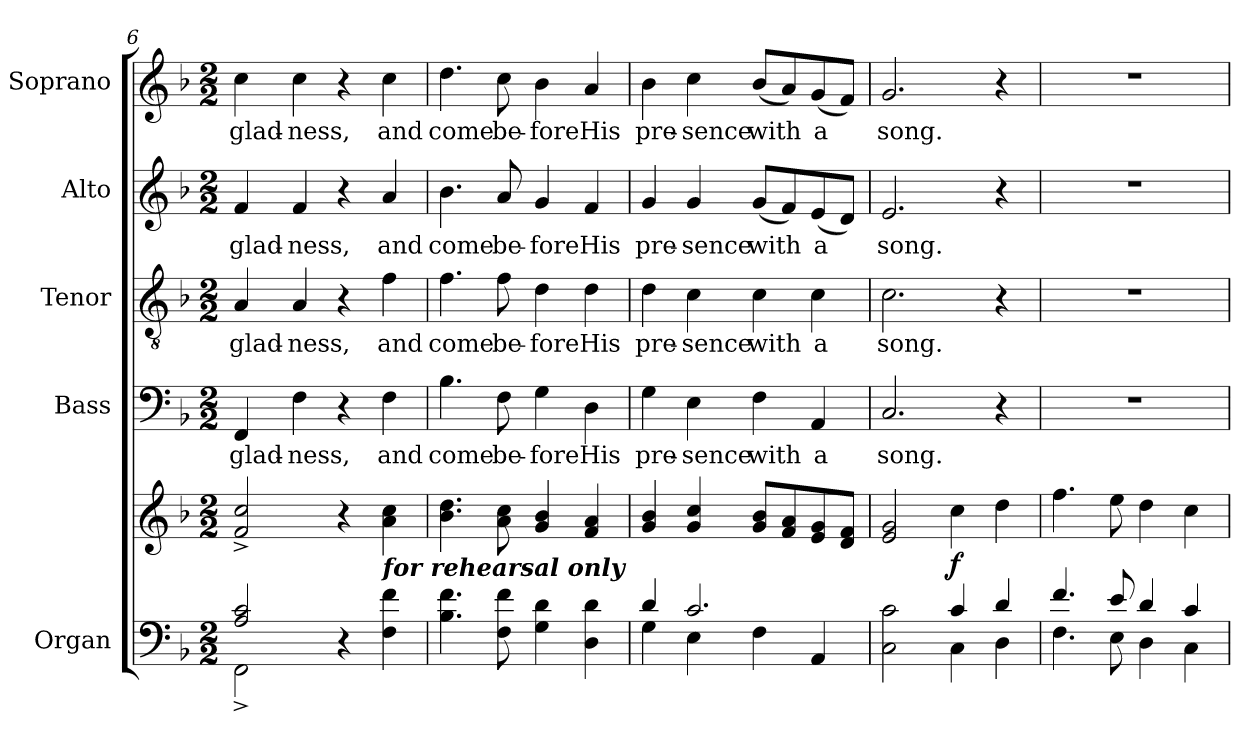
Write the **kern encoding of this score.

**kern	**kern	**dynam	**kern	**text	**kern	**text	**kern	**text	**kern	**text
*part5	*part5	*part5	*part4	*part4	*part3	*part3	*part2	*part2	*part1	*part1
*staff6	*staff5	*staff5/6	*staff4	*staff4	*staff3	*staff3	*staff2	*staff2	*staff1	*staff1
*I"Organ	*	*	*I"Bass	*	*I"Tenor	*	*I"Alto	*	*I"Soprano	*
*I'Org.	*	*	*I'B.	*	*I'T.	*	*I'A.	*	*I'S.	*
!!LO:LB:g=z
*clefF4	*clefG2	*	*clefF4	*	*clefGv2	*	*clefG2	*	*clefG2	*
*	*	*	*	*	*ITrd7c12	*	*	*	*	*
*k[b-]	*k[b-]	*	*k[b-]	*	*k[b-]	*	*k[b-]	*	*k[b-]	*
*F:	*F:	*	*F:	*	*F:	*	*F:	*	*F:	*
*M2/2	*M2/2	*	*M2/2	*	*M2/2	*	*M2/2	*	*M2/2	*
=6	=6	=6	=6	=6	=6	=6	=6	=6	=6	=6
*^	*	*	*	*	*	*	*	*	*	*
!	!	!	!	!	!LO:LY:b:color=#000000	!	!	!	!	!	!
!	!	!	!	!	!	!	!LO:LY:b:color=#000000	!	!	!	!
!	!	!	!	!	!	!	!	!	!LO:LY:b:color=#000000	!	!
!	!	!	!	!	!	!	!	!	!	!	!LO:LY:b:color=#000000
2Ai/ 2ci	2FF^i\	2fi/^ 2cci^	.	4FFi/	glad-	4AAi/	glad-	4fi/	glad-	4cci\	glad-
!	!	!	!	!	!LO:LY:b:color=#000000	!	!	!	!	!	!
!	!	!	!	!	!	!	!LO:LY:b:color=#000000	!	!	!	!
!	!	!	!	!	!	!	!	!	!LO:LY:b:color=#000000	!	!
!	!	!	!	!	!	!	!	!	!	!	!LO:LY:b:color=#000000
.	.	.	.	4Fi\	-ness,	4AAi/	-ness,	4fi/	-ness,	4cci\	-ness,
4r	2ryy	4r	.	4r	.	4r	.	4r	.	4r	.
!	!	!	!	!	!LO:LY:b:color=#000000	!	!	!	!	!	!
!	!	!	!	!	!	!	!LO:LY:b:color=#000000	!	!	!	!
!	!	!	!	!	!	!	!	!	!LO:LY:b:color=#000000	!	!
!	!	!LO:TX:b:Bi:t=for rehearsal only	!	!	!	!	!	!	!	!	!
!	!	!	!	!	!	!	!	!	!	!	!LO:LY:b:color=#000000
4Fi\ 4fi	.	4ai\ 4cci	.	4Fi\	and	4Fi\	and	4ai/	and	4cci\	and
*v	*v	*	*	*	*	*	*	*	*	*	*
=7	=7	=7	=7	=7	=7	=7	=7	=7	=7	=7
!	!	!	!	!LO:LY:b:color=#000000	!	!	!	!	!	!
!	!	!	!	!	!	!LO:LY:b:color=#000000	!	!	!	!
!	!	!	!	!	!	!	!	!LO:LY:b:color=#000000	!	!
!	!	!	!	!	!	!	!	!	!	!LO:LY:b:color=#000000
4.B-i\ 4.fi	4.b-i\ 4.ddi	.	4.B-i\	come	4.Fi\	come	4.b-i\	come	4.ddi\	come
!	!	!	!	!LO:LY:b:color=#000000	!	!	!	!	!	!
!	!	!	!	!	!	!LO:LY:b:color=#000000	!	!	!	!
!	!	!	!	!	!	!	!	!LO:LY:b:color=#000000	!	!
!	!	!	!	!	!	!	!	!	!	!LO:LY:b:color=#000000
8Fi\ 8fi	8ai\ 8cci	.	8Fi\	be-	8Fi\	be-	8ai/	be-	8cci\	be-
!	!	!	!	!LO:LY:b:color=#000000	!	!	!	!	!	!
!	!	!	!	!	!	!LO:LY:b:color=#000000	!	!	!	!
!	!	!	!	!	!	!	!	!LO:LY:b:color=#000000	!	!
!	!	!	!	!	!	!	!	!	!	!LO:LY:b:color=#000000
4Gi\ 4di	4gi/ 4b-i	.	4Gi\	-fore	4Di\	-fore	4gi/	-fore	4b-i\	-fore
!	!	!	!	!LO:LY:b:color=#000000	!	!	!	!	!	!
!	!	!	!	!	!	!LO:LY:b:color=#000000	!	!	!	!
!	!	!	!	!	!	!	!	!LO:LY:b:color=#000000	!	!
!	!	!	!	!	!	!	!	!	!	!LO:LY:b:color=#000000
4Di\ 4di	4fi/ 4ai	.	4Di\	His	4Di\	His	4fi/	His	4ai/	His
=8	=8	=8	=8	=8	=8	=8	=8	=8	=8	=8
*^	*	*	*	*	*	*	*	*	*	*
!	!	!	!	!	!LO:LY:b:color=#000000	!	!	!	!	!	!
!	!	!	!	!	!	!	!LO:LY:b:color=#000000	!	!	!	!
!	!	!	!	!	!	!	!	!	!LO:LY:b:color=#000000	!	!
!	!	!	!	!	!	!	!	!	!	!	!LO:LY:b:color=#000000
4di/	4Gi\	4gi/ 4b-i	.	4Gi\	pre-	4Di\	pre-	4gi/	pre-	4b-i\	pre-
!	!	!	!	!	!LO:LY:b:color=#000000	!	!	!	!	!	!
!	!	!	!	!	!	!	!LO:LY:b:color=#000000	!	!	!	!
!	!	!	!	!	!	!	!	!	!LO:LY:b:color=#000000	!	!
!	!	!	!	!	!	!	!	!	!	!	!LO:LY:b:color=#000000
2.ci/	4Ei\	4gi/ 4cci	.	4Ei\	-sence	4Ci\	-sence	4gi/	-sence	4cci\	-sence
!	!	!	!	!	!LO:LY:b:color=#000000	!	!	!	!	!	!
!	!	!	!	!	!	!	!LO:LY:b:color=#000000	!	!	!	!
!	!	!	!	!	!	!	!	!	!LO:LY:b:color=#000000	!	!
!	!	!	!	!	!	!	!	!	!	!	!LO:LY:b:color=#000000
.	4Fi\	8gi/ 8b-i/L	.	4Fi\	with	4Ci\	with	(8gi/L	with	(8b-i/L	with
.	.	8fi/ 8ai/	.	.	.	.	.	8fi/)	.	8ai/)	.
!	!	!	!	!	!LO:LY:b:color=#000000	!	!	!	!	!	!
!	!	!	!	!	!	!	!LO:LY:b:color=#000000	!	!	!	!
!	!	!	!	!	!	!	!	!	!LO:LY:b:color=#000000	!	!
!	!	!	!	!	!	!	!	!	!	!	!LO:LY:b:color=#000000
.	4AAi/	8ei/ 8gi/	.	4AAi/	a	4Ci\	a	(8ei/	a	(8gi/	a
.	.	8di/ 8fi/J	.	.	.	.	.	8di/J)	.	8fi/J)	.
=9	=9	=9	=9	=9	=9	=9	=9	=9	=9	=9	=9
!	!	!	!	!	!LO:LY:b:color=#000000	!	!	!	!	!	!
!	!	!	!	!	!	!	!LO:LY:b:color=#000000	!	!	!	!
!	!	!	!	!	!	!	!	!	!LO:LY:b:color=#000000	!	!
!	!	!	!	!	!	!	!	!	!	!	!LO:LY:b:color=#000000
2Ci\ 2ci	2ryy	2ei/ 2gi	.	2.Ci/	song.	2.Ci\	song.	2.ei/	song.	2.gi/	song.
4ci/	4Ci\	4cci\	f	.	.	.	.	.	.	.	.
4di/	4Di\	4ddi\	.	4r	.	4r	.	4r	.	4r	.
=10	=10	=10	=10	=10	=10	=10	=10	=10	=10	=10	=10
4.fi/	4.Fi\	4.ffi\	.	1r	.	1r	.	1r	.	1r	.
8ei/	8Ei\	8eei\	.	.	.	.	.	.	.	.	.
4di/	4Di\	4ddi\	.	.	.	.	.	.	.	.	.
4ci/	4Ci\	4cci\	.	.	.	.	.	.	.	.	.
*v	*v	*	*	*	*	*	*	*	*	*	*
=	=	=	=	=	=	=	=	=	=	=
*-	*-	*-	*-	*-	*-	*-	*-	*-	*-	*-
